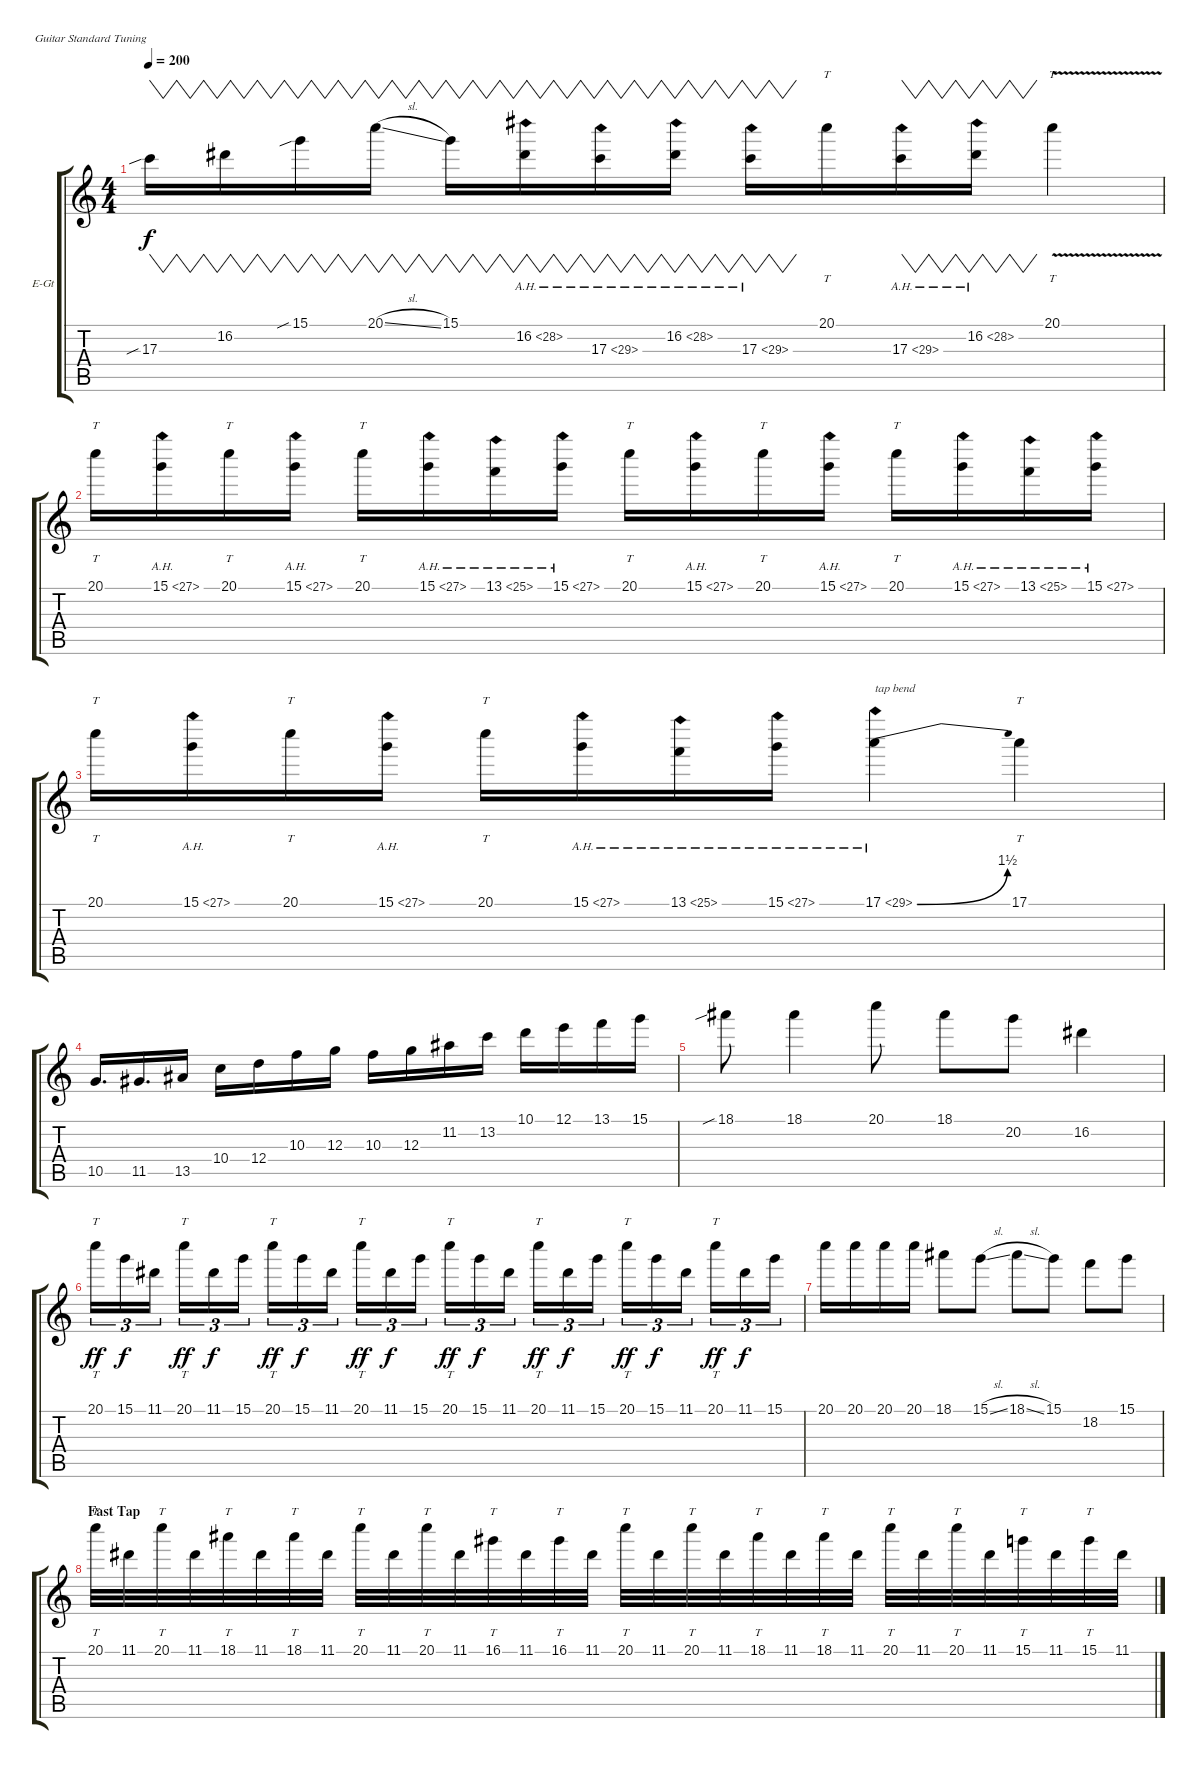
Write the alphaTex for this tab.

\bracketExtendMode groupsimilarinstruments
\firstSystemTrackNameOrientation horizontal
\otherSystemsTrackNameOrientation horizontal
\track ("Lead 1" "E-Gt") {instrument overdrivenguitar}
\staff {score tabs}
\tuning (E4 B3 G3 D3 A2 E2)
\ts (4 4)
\tempo 200
\clef g2
\ks aminor
17.3{sib}.16{vw dy f} 16.2.16{vw} 15.1{sib}.16{vw} 20.1{sl}.16{vw} 15.1.16{vw} 16.2{ah 12}.16{vw} 17.3{ah 12}.16{vw} 16.2{ah 12}.16{vw} 17.3{ah 12}.16{vw} 20.1.16{tt} 17.3{ah 12}.16{vw} 16.2{ah 12}.16{vw} 20.1{v}.4{tt} |
20.1.16{tt} 15.1{ah 12}.16 20.1.16{tt} 15.1{ah 12}.16 20.1.16{tt} 15.1{ah 12}.16 13.1{ah 12}.16 15.1{ah 12}.16 20.1.16{tt} 15.1{ah 12}.16 20.1.16{tt} 15.1{ah 12}.16 20.1.16{tt} 15.1{ah 12}.16 13.1{ah 12}.16 15.1{ah 12}.16 |
20.1.16{tt} 15.1{ah 12}.16 20.1.16{tt} 15.1{ah 12}.16 20.1.16{tt} 15.1{ah 12}.16 13.1{ah 12}.16 15.1{ah 12}.16 17.1{be (bend 0 0 60 6) ah 12}.4{txt "tap bend"} 17.1.4{tt} |
10.5.16{d} 11.5.16{d} 13.5.16 10.4.16 12.4.16 10.3.16 12.3.16 10.3.16 12.3.16 11.2.16 13.2.16 10.1.16 12.1.16 13.1.16 15.1.16 |
18.1{sib}.8 18.1.4 20.1.8 18.1.8 20.2.8 16.2.4 |
20.1.16{tt tu (3 2) dy ff} 15.1.16{tu (3 2) dy f} 11.1.16{tu (3 2)} 20.1.16{tt tu (3 2) dy ff} 11.1.16{tu (3 2) dy f} 15.1.16{tu (3 2)} 20.1.16{tt tu (3 2) dy ff} 15.1.16{tu (3 2) dy f} 11.1.16{tu (3 2)} 20.1.16{tt tu (3 2) dy ff} 11.1.16{tu (3 2) dy f} 15.1.16{tu (3 2)} 20.1.16{tt tu (3 2) dy ff} 15.1.16{tu (3 2) dy f} 11.1.16{tu (3 2)} 20.1.16{tt tu (3 2) dy ff} 11.1.16{tu (3 2) dy f} 15.1.16{tu (3 2)} 20.1.16{tt tu (3 2) dy ff} 15.1.16{tu (3 2) dy f} 11.1.16{tu (3 2)} 20.1.16{tt tu (3 2) dy ff} 11.1.16{tu (3 2) dy f} 15.1.16{tu (3 2)} |
20.1.16 20.1.16 20.1.16 20.1.16 18.1.8 15.1{sl}.8 18.1{sl}.8 15.1.8 18.2.8 15.1.8 |
\section ("" "Fast Tap")
20.1.32{tt} 11.1.32 20.1.32{tt} 11.1.32 18.1.32{tt} 11.1.32 18.1.32{tt} 11.1.32 20.1.32{tt} 11.1.32 20.1.32{tt} 11.1.32 16.1.32{tt} 11.1.32 16.1.32{tt} 11.1.32 20.1.32{tt} 11.1.32 20.1.32{tt} 11.1.32 18.1.32{tt} 11.1.32 18.1.32{tt} 11.1.32 20.1.32{tt} 11.1.32 20.1.32{tt} 11.1.32 15.1.32{tt} 11.1.32 15.1.32{tt} 11.1.32
